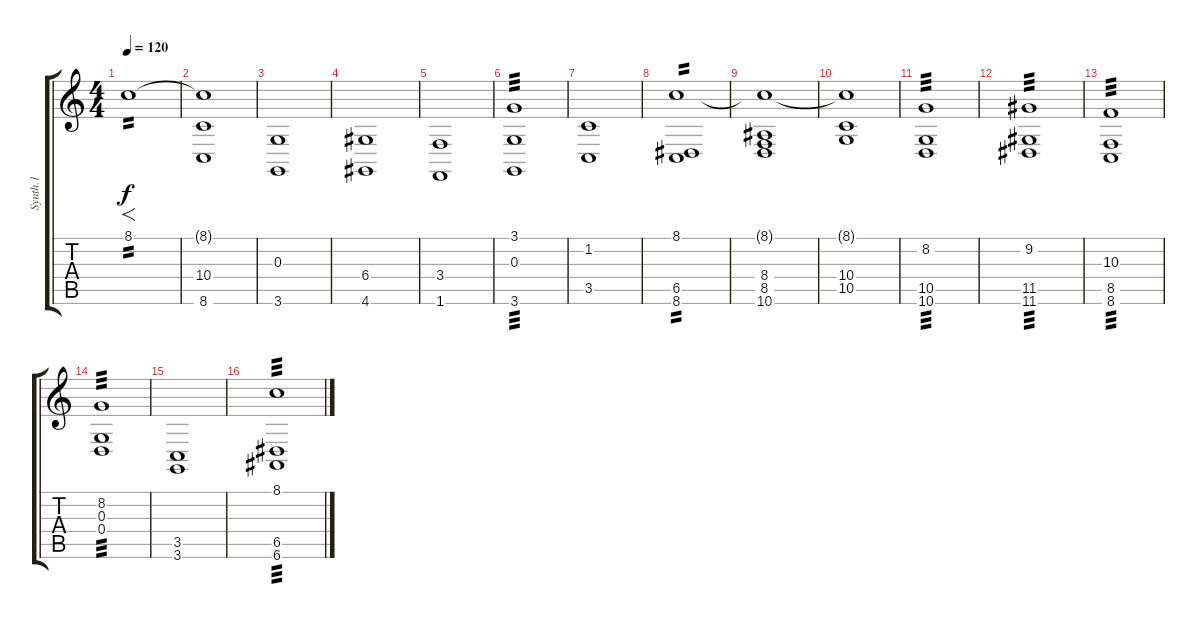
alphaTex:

\track ("Synth.1" "Synth.1") {instrument synthstrings2}
\staff {score tabs}
\tuning (E4 B3 G3 D3 A2 E2) {hide}
\ts (4 4)
\tempo 120
\clef g2
\ks c
8.1.1{f tp 2 dy f instrument synthstrings2} |
(8.1{t} 10.4 8.6).1 |
(0.3 3.6).1 |
(6.4 4.6).1 |
(3.4 1.6).1 |
(3.1 0.3 3.6).1{tp 3} |
(1.2 3.5).1 |
(8.1 6.5 8.6).1{tp 2} |
(8.1{t} 8.4 8.5 10.6).1 |
(8.1{t} 10.4 10.5).1 |
(8.2 10.5 10.6).1{tp 3} |
(9.2 11.5 11.6).1{tp 3} |
(10.3 8.5 8.6).1{tp 3} |
(8.2 0.3 0.4).1{tp 3} |
(3.5 3.6).1 |
(8.1 6.5 6.6).1{tp 3}
